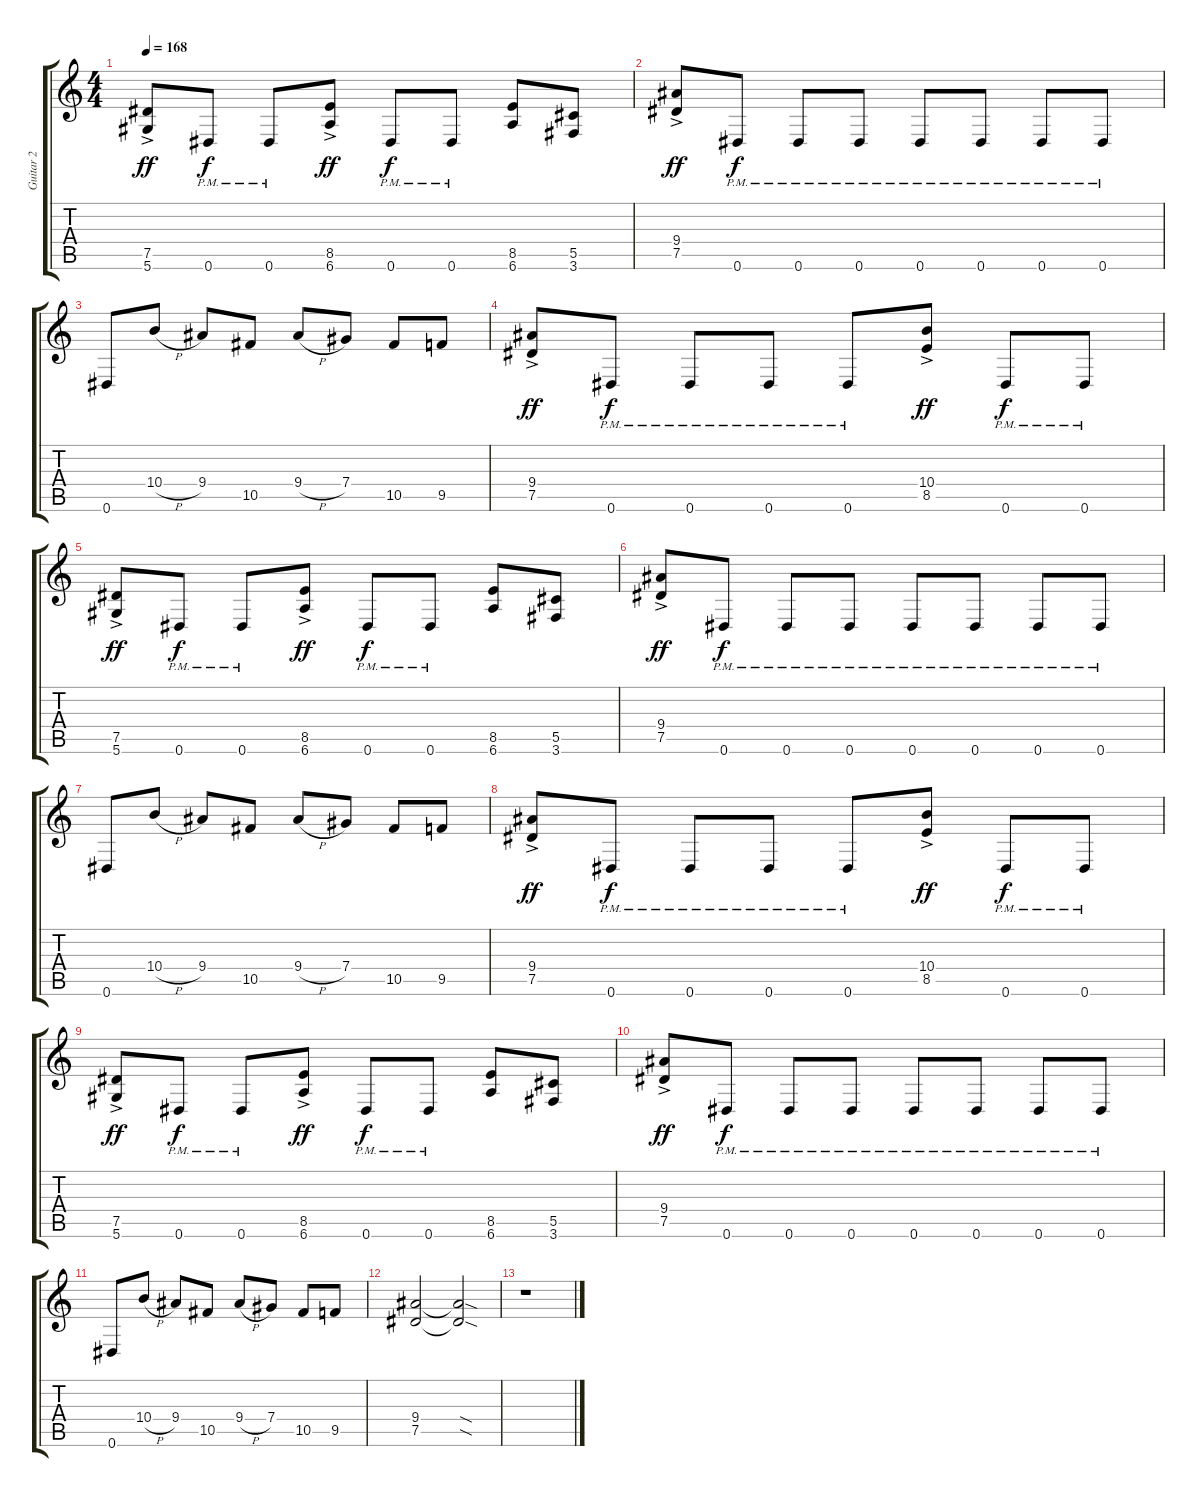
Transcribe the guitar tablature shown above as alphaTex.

\track ("Guitar 2" "Guitar 2") {instrument distortionguitar}
\staff {score tabs}
\tuning (Eb4 Bb3 Gb3 Db3 Ab2 Eb2) {hide}
\ts (4 4)
\tempo 168
\clef g2
\ks c
(7.5{ac} 5.6{ac}).8{dy ff} 0.6{pm}.8{dy f} 0.6{pm}.8 (8.5{ac} 6.6{ac}).8{dy ff} 0.6{pm}.8{dy f} 0.6{pm}.8 (8.5 6.6).8 (5.5 3.6).8 |
(9.4{ac} 7.5{ac}).8{dy ff} 0.6{pm}.8{dy f} 0.6{pm}.8 0.6{pm}.8 0.6{pm}.8 0.6{pm}.8 0.6{pm}.8 0.6{pm}.8 |
0.6.8 10.4{h}.8 9.4.8 10.5.8 9.4{h}.8 7.4.8 10.5.8 9.5.8 |
(9.4{ac} 7.5{ac}).8{dy ff} 0.6{pm}.8{dy f} 0.6{pm}.8 0.6{pm}.8 0.6{pm}.8 (10.4{ac} 8.5{ac}).8{dy ff} 0.6{pm}.8{dy f} 0.6{pm}.8 |
(7.5{ac} 5.6{ac}).8{dy ff} 0.6{pm}.8{dy f} 0.6{pm}.8 (8.5{ac} 6.6{ac}).8{dy ff} 0.6{pm}.8{dy f} 0.6{pm}.8 (8.5 6.6).8 (5.5 3.6).8 |
(9.4{ac} 7.5{ac}).8{dy ff} 0.6{pm}.8{dy f} 0.6{pm}.8 0.6{pm}.8 0.6{pm}.8 0.6{pm}.8 0.6{pm}.8 0.6{pm}.8 |
0.6.8 10.4{h}.8 9.4.8 10.5.8 9.4{h}.8 7.4.8 10.5.8 9.5.8 |
(9.4{ac} 7.5{ac}).8{dy ff} 0.6{pm}.8{dy f} 0.6{pm}.8 0.6{pm}.8 0.6{pm}.8 (10.4{ac} 8.5{ac}).8{dy ff} 0.6{pm}.8{dy f} 0.6{pm}.8 |
(7.5{ac} 5.6{ac}).8{dy ff} 0.6{pm}.8{dy f} 0.6{pm}.8 (8.5{ac} 6.6{ac}).8{dy ff} 0.6{pm}.8{dy f} 0.6{pm}.8 (8.5 6.6).8 (5.5 3.6).8 |
(9.4{ac} 7.5{ac}).8{dy ff} 0.6{pm}.8{dy f} 0.6{pm}.8 0.6{pm}.8 0.6{pm}.8 0.6{pm}.8 0.6{pm}.8 0.6{pm}.8 |
0.6.8 10.4{h}.8 9.4.8 10.5.8 9.4{h}.8 7.4.8 10.5.8 9.5.8 |
(9.4 7.5).2 (9.4{sod t} 7.5{sod t}).2 |
r.1
